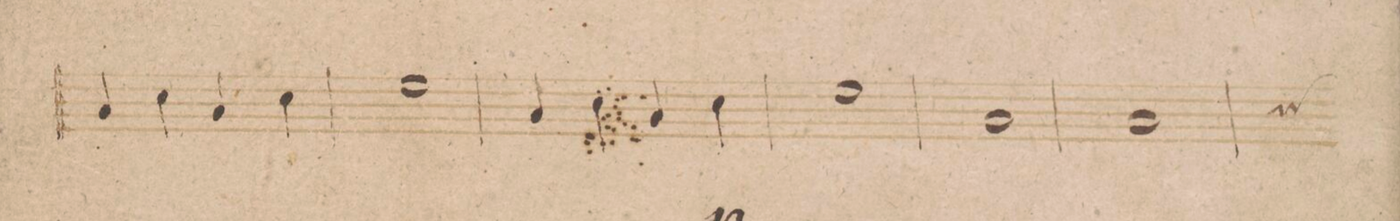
**kern	**dynam
*I"Trombono	*
*clefF4	*
*k[b-]	*
*met(c|)	*
*M2/2	*
4C/	.
4E\	.
4C/	.
4E\	.
=35	=35
1G\	.
=36	=36
4C/	.
4E\	.
4C/	.
4E\	.
=37	=37
1G\	.
=38	=38
1C/	.
=39	=39
1C/	.
*custos	*
=40	=40
*-	*-
